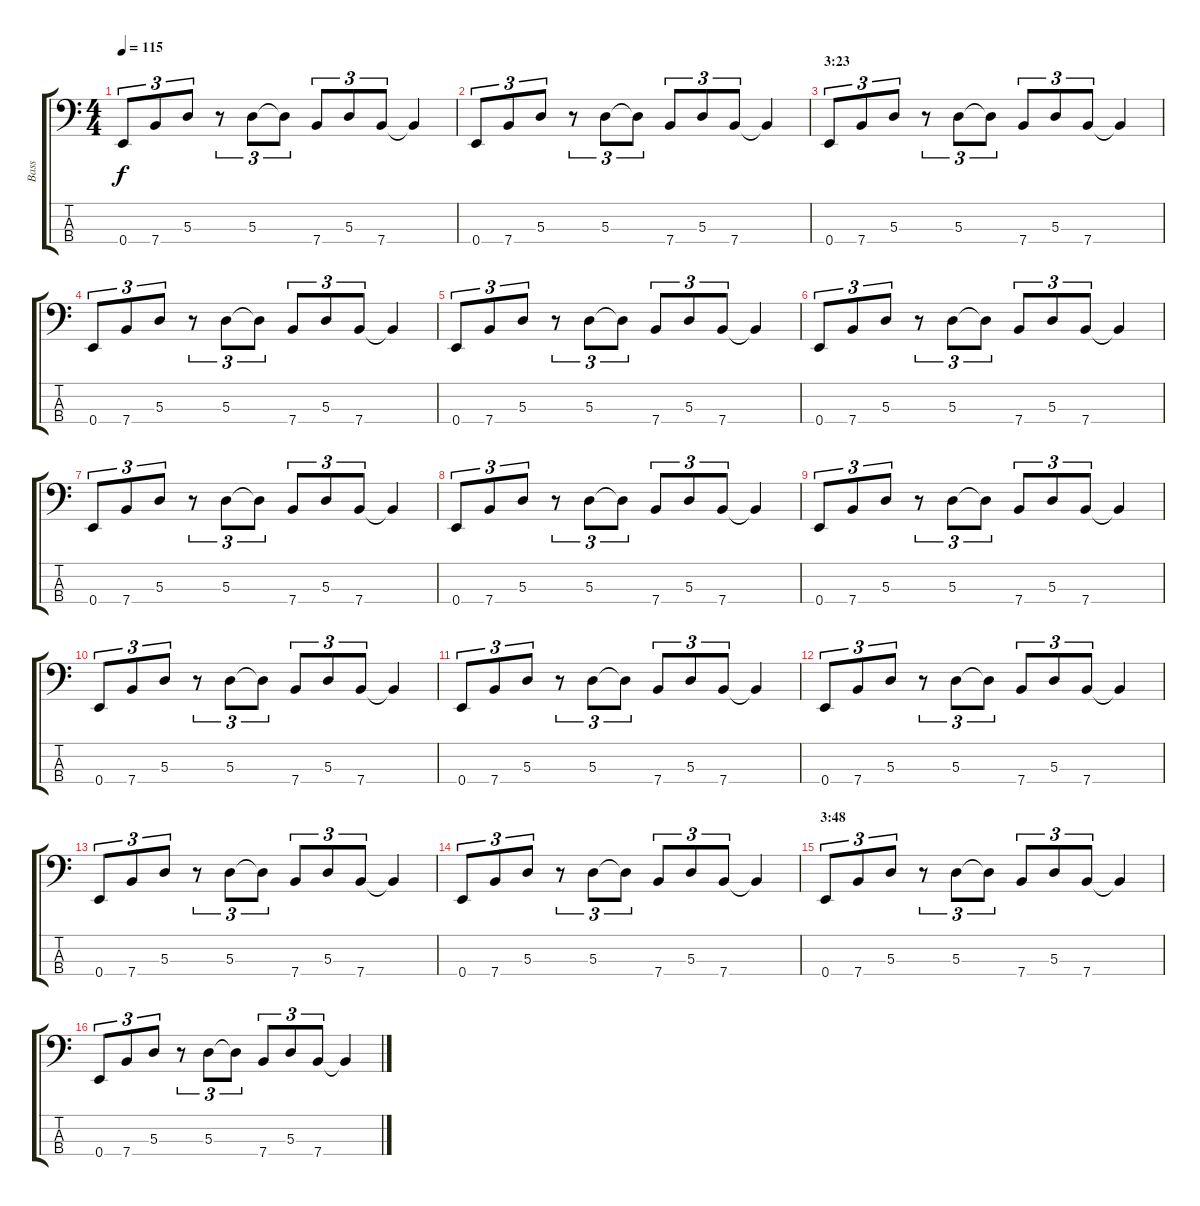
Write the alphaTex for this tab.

\track ("Bass" "Bass") {instrument electricbasspick}
\staff {score tabs}
\tuning (G2 D2 A1 E1) {hide}
\ts (4 4)
\tempo 115
\clef f4
\ks c
0.4.8{tu (3 2) dy f} 7.4.8{tu (3 2)} 5.3.8{tu (3 2)} r.8{tu (3 2)} 5.3.8{tu (3 2)} 5.3{t}.8{tu (3 2)} 7.4.8{tu (3 2)} 5.3.8{tu (3 2)} 7.4.8{tu (3 2)} 7.4{t}.4 |
0.4.8{tu (3 2)} 7.4.8{tu (3 2)} 5.3.8{tu (3 2)} r.8{tu (3 2)} 5.3.8{tu (3 2)} 5.3{t}.8{tu (3 2)} 7.4.8{tu (3 2)} 5.3.8{tu (3 2)} 7.4.8{tu (3 2)} 7.4{t}.4 |
\section ("" "3:23")
0.4.8{tu (3 2)} 7.4.8{tu (3 2)} 5.3.8{tu (3 2)} r.8{tu (3 2)} 5.3.8{tu (3 2)} 5.3{t}.8{tu (3 2)} 7.4.8{tu (3 2)} 5.3.8{tu (3 2)} 7.4.8{tu (3 2)} 7.4{t}.4 |
0.4.8{tu (3 2)} 7.4.8{tu (3 2)} 5.3.8{tu (3 2)} r.8{tu (3 2)} 5.3.8{tu (3 2)} 5.3{t}.8{tu (3 2)} 7.4.8{tu (3 2)} 5.3.8{tu (3 2)} 7.4.8{tu (3 2)} 7.4{t}.4 |
0.4.8{tu (3 2)} 7.4.8{tu (3 2)} 5.3.8{tu (3 2)} r.8{tu (3 2)} 5.3.8{tu (3 2)} 5.3{t}.8{tu (3 2)} 7.4.8{tu (3 2)} 5.3.8{tu (3 2)} 7.4.8{tu (3 2)} 7.4{t}.4 |
0.4.8{tu (3 2)} 7.4.8{tu (3 2)} 5.3.8{tu (3 2)} r.8{tu (3 2)} 5.3.8{tu (3 2)} 5.3{t}.8{tu (3 2)} 7.4.8{tu (3 2)} 5.3.8{tu (3 2)} 7.4.8{tu (3 2)} 7.4{t}.4 |
0.4.8{tu (3 2)} 7.4.8{tu (3 2)} 5.3.8{tu (3 2)} r.8{tu (3 2)} 5.3.8{tu (3 2)} 5.3{t}.8{tu (3 2)} 7.4.8{tu (3 2)} 5.3.8{tu (3 2)} 7.4.8{tu (3 2)} 7.4{t}.4 |
0.4.8{tu (3 2)} 7.4.8{tu (3 2)} 5.3.8{tu (3 2)} r.8{tu (3 2)} 5.3.8{tu (3 2)} 5.3{t}.8{tu (3 2)} 7.4.8{tu (3 2)} 5.3.8{tu (3 2)} 7.4.8{tu (3 2)} 7.4{t}.4 |
0.4.8{tu (3 2)} 7.4.8{tu (3 2)} 5.3.8{tu (3 2)} r.8{tu (3 2)} 5.3.8{tu (3 2)} 5.3{t}.8{tu (3 2)} 7.4.8{tu (3 2)} 5.3.8{tu (3 2)} 7.4.8{tu (3 2)} 7.4{t}.4 |
0.4.8{tu (3 2)} 7.4.8{tu (3 2)} 5.3.8{tu (3 2)} r.8{tu (3 2)} 5.3.8{tu (3 2)} 5.3{t}.8{tu (3 2)} 7.4.8{tu (3 2)} 5.3.8{tu (3 2)} 7.4.8{tu (3 2)} 7.4{t}.4 |
0.4.8{tu (3 2)} 7.4.8{tu (3 2)} 5.3.8{tu (3 2)} r.8{tu (3 2)} 5.3.8{tu (3 2)} 5.3{t}.8{tu (3 2)} 7.4.8{tu (3 2)} 5.3.8{tu (3 2)} 7.4.8{tu (3 2)} 7.4{t}.4 |
0.4.8{tu (3 2)} 7.4.8{tu (3 2)} 5.3.8{tu (3 2)} r.8{tu (3 2)} 5.3.8{tu (3 2)} 5.3{t}.8{tu (3 2)} 7.4.8{tu (3 2)} 5.3.8{tu (3 2)} 7.4.8{tu (3 2)} 7.4{t}.4 |
0.4.8{tu (3 2)} 7.4.8{tu (3 2)} 5.3.8{tu (3 2)} r.8{tu (3 2)} 5.3.8{tu (3 2)} 5.3{t}.8{tu (3 2)} 7.4.8{tu (3 2)} 5.3.8{tu (3 2)} 7.4.8{tu (3 2)} 7.4{t}.4 |
0.4.8{tu (3 2)} 7.4.8{tu (3 2)} 5.3.8{tu (3 2)} r.8{tu (3 2)} 5.3.8{tu (3 2)} 5.3{t}.8{tu (3 2)} 7.4.8{tu (3 2)} 5.3.8{tu (3 2)} 7.4.8{tu (3 2)} 7.4{t}.4 |
\section ("" "3:48")
0.4.8{tu (3 2)} 7.4.8{tu (3 2)} 5.3.8{tu (3 2)} r.8{tu (3 2)} 5.3.8{tu (3 2)} 5.3{t}.8{tu (3 2)} 7.4.8{tu (3 2)} 5.3.8{tu (3 2)} 7.4.8{tu (3 2)} 7.4{t}.4 |
0.4.8{tu (3 2)} 7.4.8{tu (3 2)} 5.3.8{tu (3 2)} r.8{tu (3 2)} 5.3.8{tu (3 2)} 5.3{t}.8{tu (3 2)} 7.4.8{tu (3 2)} 5.3.8{tu (3 2)} 7.4.8{tu (3 2)} 7.4{t}.4
